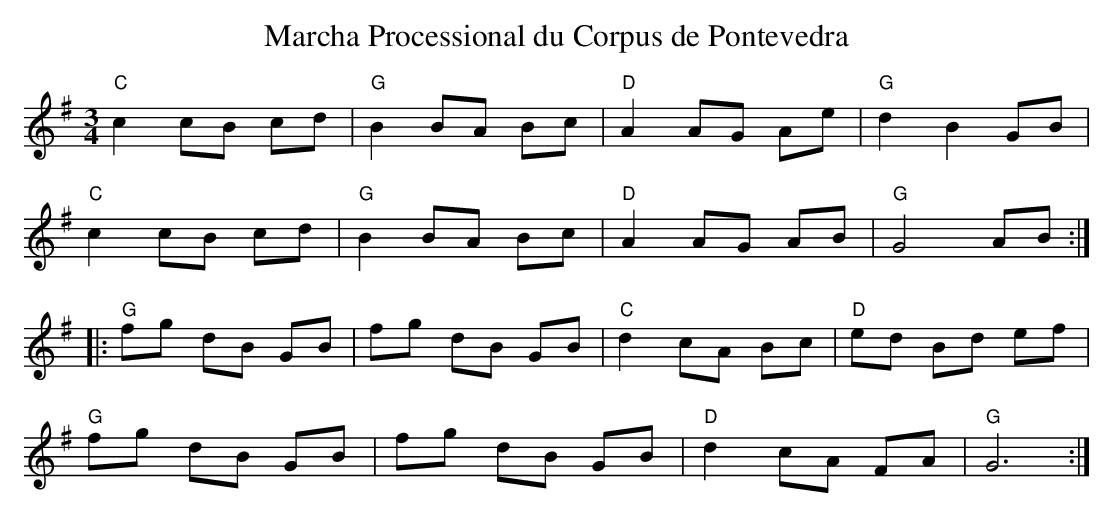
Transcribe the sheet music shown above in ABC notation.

X:1
T:Marcha Processional du Corpus de Pontevedra
M:3/4
L:1/8
K:G
"C"c2cB cd|"G"B2BA Bc|"D"A2AG Ae|"G"d2B2 GB|
"C"c2cB cd|"G"B2BA Bc|"D"A2AG AB|"G"G4AB:|
|:"G"fg dB GB|fg dB GB|"C"d2cA Bc|"D"ed Bd ef|
"G"fg dB GB|fg dB GB|"D"d2cA FA|"G"G6:|
